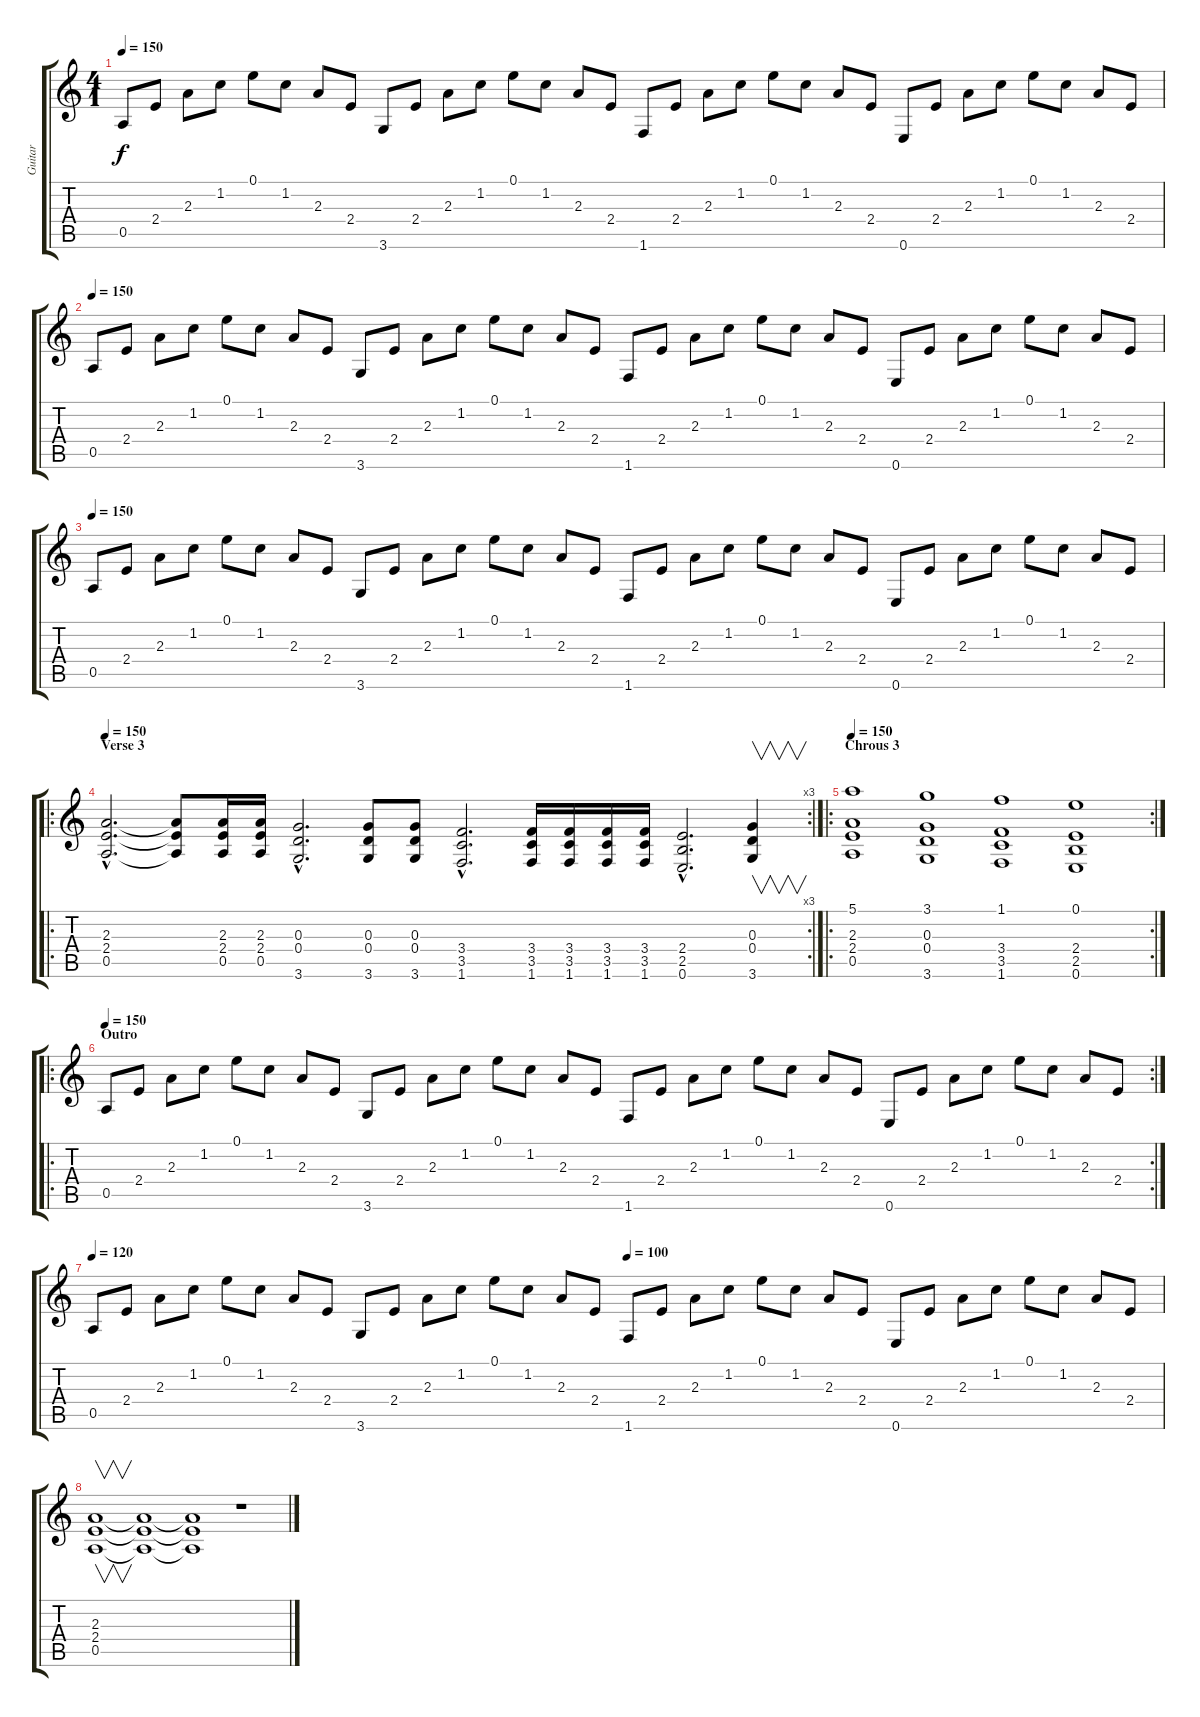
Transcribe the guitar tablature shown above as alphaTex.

\track ("Guitar" "Guitar") {instrument electricguitarclean}
\staff {score tabs}
\tuning (E4 B3 G3 D3 A2 E2) {hide}
\ts (4 1)
\tempo 150
\clef g2
\ks c
0.5.8{dy f instrument distortionguitar} 2.4.8 2.3.8 1.2.8 0.1.8 1.2.8 2.3.8 2.4.8 3.6.8 2.4.8 2.3.8 1.2.8 0.1.8 1.2.8 2.3.8 2.4.8 1.6.8 2.4.8 2.3.8 1.2.8 0.1.8 1.2.8 2.3.8 2.4.8 0.6.8 2.4.8 2.3.8 1.2.8 0.1.8 1.2.8 2.3.8 2.4.8 |
\tempo 150
0.5.8{instrument distortionguitar} 2.4.8 2.3.8 1.2.8 0.1.8 1.2.8 2.3.8 2.4.8 3.6.8 2.4.8 2.3.8 1.2.8 0.1.8 1.2.8 2.3.8 2.4.8 1.6.8 2.4.8 2.3.8 1.2.8 0.1.8 1.2.8 2.3.8 2.4.8 0.6.8 2.4.8 2.3.8 1.2.8 0.1.8 1.2.8 2.3.8 2.4.8 |
\tempo 150
0.5.8{instrument distortionguitar} 2.4.8 2.3.8 1.2.8 0.1.8 1.2.8 2.3.8 2.4.8 3.6.8 2.4.8 2.3.8 1.2.8 0.1.8 1.2.8 2.3.8 2.4.8 1.6.8 2.4.8 2.3.8 1.2.8 0.1.8 1.2.8 2.3.8 2.4.8 0.6.8 2.4.8 2.3.8 1.2.8 0.1.8 1.2.8 2.3.8 2.4.8 |
\ro
\rc 3
\section ("" "Verse 3")
\tempo 150
(2.3{hac} 2.4{hac} 0.5{hac}).2{d volume 16 instrument distortionguitar} (2.3{t} 2.4{t} 0.5{t}).8 (2.3 2.4 0.5).16 (2.3 2.4 0.5).16 (0.3{hac} 0.4{hac} 3.6{hac}).2{d} (0.3 0.4 3.6).8 (0.3 0.4 3.6).8 (3.4{hac} 3.5{hac} 1.6{hac}).2{d} (3.4 3.5 1.6).16 (3.4 3.5 1.6).16 (3.4 3.5 1.6).16 (3.4 3.5 1.6).16 (2.4{hac} 2.5{hac} 0.6{hac}).2{d} (0.3 0.4 3.6).4{v} |
\ro
\rc 2
\section ("" "Chrous 3")
\tempo 150
(5.1 2.3 2.4 0.5).1{instrument distortionguitar} (3.1 0.3 0.4 3.6).1 (1.1 3.4 3.5 1.6).1 (0.1 2.4 2.5 0.6).1 |
\ro
\rc 2
\section ("" "Outro")
\tempo 150
0.5.8{instrument distortionguitar} 2.4.8 2.3.8 1.2.8 0.1.8 1.2.8 2.3.8 2.4.8 3.6.8 2.4.8 2.3.8 1.2.8 0.1.8 1.2.8 2.3.8 2.4.8 1.6.8 2.4.8 2.3.8 1.2.8 0.1.8 1.2.8 2.3.8 2.4.8 0.6.8 2.4.8 2.3.8 1.2.8 0.1.8 1.2.8 2.3.8 2.4.8 |
\tempo 120
\tempo (100 0.5)
0.5.8{instrument distortionguitar} 2.4.8 2.3.8 1.2.8 0.1.8 1.2.8 2.3.8 2.4.8 3.6.8 2.4.8 2.3.8 1.2.8 0.1.8 1.2.8 2.3.8 2.4.8 1.6.8 2.4.8 2.3.8 1.2.8 0.1.8 1.2.8 2.3.8 2.4.8 0.6.8 2.4.8 2.3.8 1.2.8 0.1.8 1.2.8 2.3.8 2.4.8 |
(2.3 2.4 0.5).1{v} (2.3{t} 2.4{t} 0.5{t}).1 (2.3{t} 2.4{t} 0.5{t}).1 r.1
